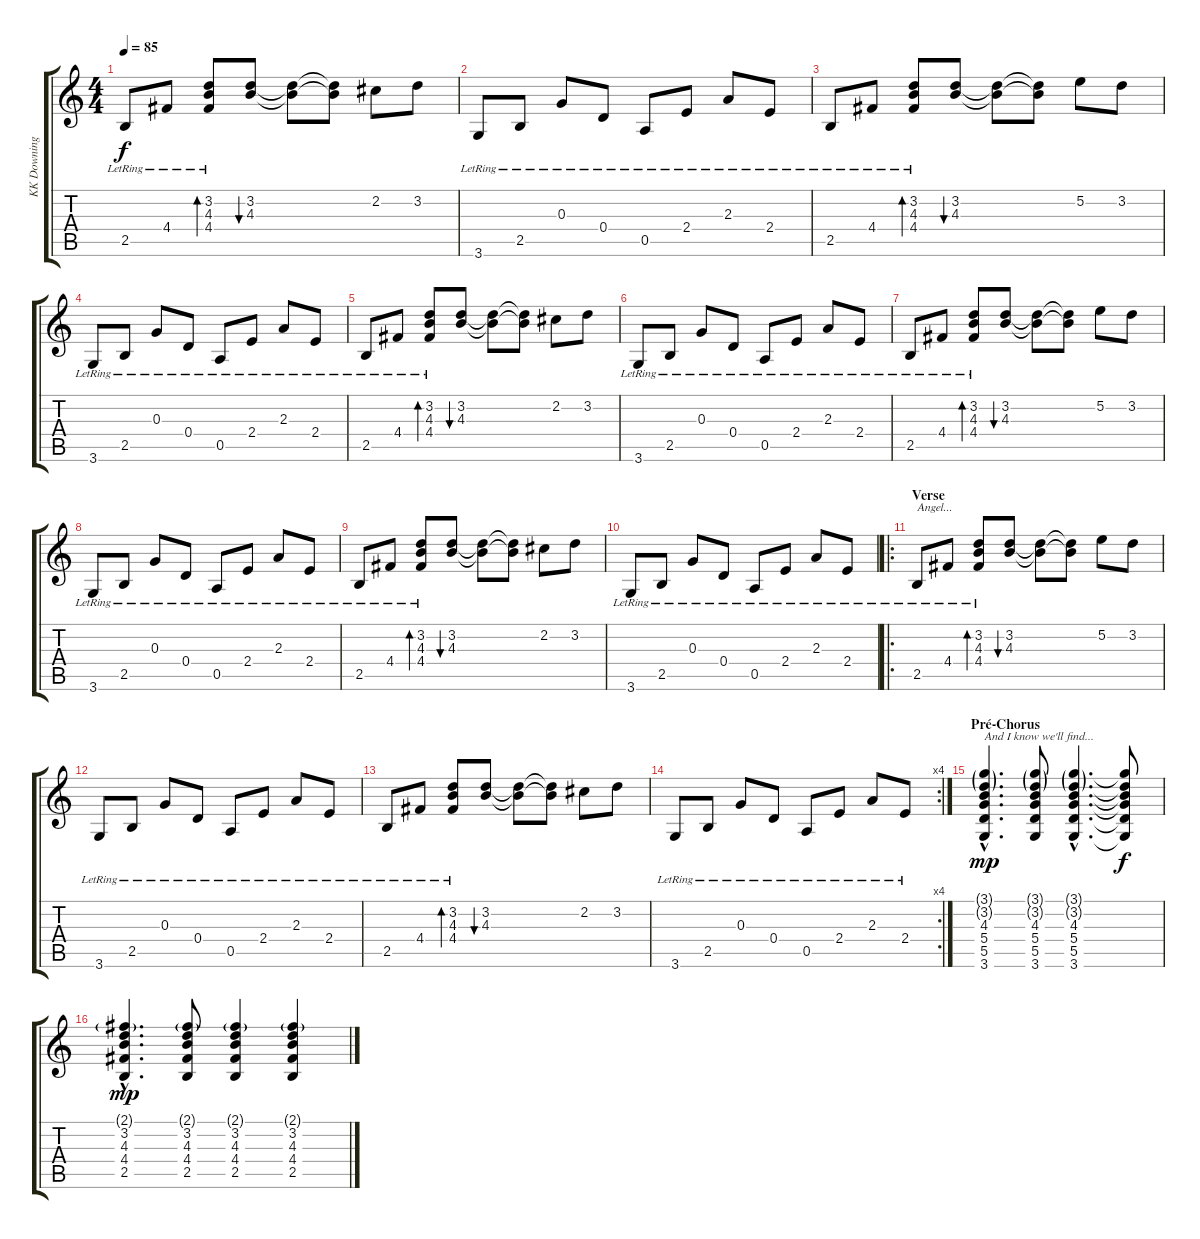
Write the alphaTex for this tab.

\track ("KK Downing" "KK Downing") {instrument acousticguitarsteel}
\staff {score tabs}
\tuning (E4 B3 G3 D3 A2 E2) {hide}
\ts (4 4)
\tempo 85
\clef g2
\ks c
2.5{lr}.8{dy f instrument acousticguitarsteel} 4.4{lr}.8 (3.2 4.3 4.4{lr}).8{bd 240} (3.2 4.3).8{bu 240} (3.2{t} 4.3{t}).8 (3.2{t} 4.3{t}).8 2.2.8 3.2.8 |
3.6{lr}.8 2.5{lr}.8 0.3{lr}.8 0.4{lr}.8 0.5{lr}.8 2.4{lr}.8 2.3{lr}.8 2.4{lr}.8 |
2.5{lr}.8 4.4{lr}.8 (3.2 4.3 4.4{lr}).8{bd 240} (3.2 4.3).8{bu 240} (3.2{t} 4.3{t}).8 (3.2{t} 4.3{t}).8 5.2.8 3.2.8 |
3.6{lr}.8 2.5{lr}.8 0.3{lr}.8 0.4{lr}.8 0.5{lr}.8 2.4{lr}.8 2.3{lr}.8 2.4{lr}.8 |
2.5{lr}.8 4.4{lr}.8 (3.2 4.3 4.4{lr}).8{bd 240} (3.2 4.3).8{bu 240} (3.2{t} 4.3{t}).8 (3.2{t} 4.3{t}).8 2.2.8 3.2.8 |
3.6{lr}.8 2.5{lr}.8 0.3{lr}.8 0.4{lr}.8 0.5{lr}.8 2.4{lr}.8 2.3{lr}.8 2.4{lr}.8 |
2.5{lr}.8 4.4{lr}.8 (3.2 4.3 4.4{lr}).8{bd 240} (3.2 4.3).8{bu 240} (3.2{t} 4.3{t}).8 (3.2{t} 4.3{t}).8 5.2.8 3.2.8 |
3.6{lr}.8 2.5{lr}.8 0.3{lr}.8 0.4{lr}.8 0.5{lr}.8 2.4{lr}.8 2.3{lr}.8 2.4{lr}.8 |
2.5{lr}.8 4.4{lr}.8 (3.2 4.3 4.4{lr}).8{bd 240} (3.2 4.3).8{bu 240} (3.2{t} 4.3{t}).8 (3.2{t} 4.3{t}).8 2.2.8 3.2.8 |
3.6{lr}.8 2.5{lr}.8 0.3{lr}.8 0.4{lr}.8 0.5{lr}.8 2.4{lr}.8 2.3{lr}.8 2.4{lr}.8 |
\ro
\section ("" "Verse")
2.5{lr}.8{txt "Angel..."} 4.4{lr}.8 (3.2 4.3 4.4{lr}).8{bd 240} (3.2 4.3).8{bu 240} (3.2{t} 4.3{t}).8 (3.2{t} 4.3{t}).8 5.2.8 3.2.8 |
3.6{lr}.8 2.5{lr}.8 0.3{lr}.8 0.4{lr}.8 0.5{lr}.8 2.4{lr}.8 2.3{lr}.8 2.4{lr}.8 |
2.5{lr}.8 4.4{lr}.8 (3.2 4.3 4.4{lr}).8{bd 240} (3.2 4.3).8{bu 240} (3.2{t} 4.3{t}).8 (3.2{t} 4.3{t}).8 2.2.8 3.2.8 |
\rc 4
3.6{lr}.8 2.5{lr}.8 0.3{lr}.8 0.4{lr}.8 0.5{lr}.8 2.4{lr}.8 2.3{lr}.8 2.4{lr}.8 |
\section ("" "Pré-Chorus")
(3.1{g hac} 3.2{g hac} 4.3{hac} 5.4{hac} 5.5{hac} 3.6{hac}).4{d txt "And I know we'll find..." dy mp} (3.1{g} 3.2{g} 4.3 5.4 5.5 3.6).8 (3.1{g hac} 3.2{g hac} 4.3{hac} 5.4{hac} 5.5{hac} 3.6{hac}).4{d} (3.1{t} 3.2{t} 4.3{t} 5.4{t} 5.5{t} 3.6{t}).8{dy f} |
(2.1{g hac} 3.2{hac} 4.3{hac} 4.4{hac} 2.5{hac}).4{d dy mp} (2.1{g} 3.2 4.3 4.4 2.5).8 (2.1{g} 3.2 4.3 4.4 2.5).4 (2.1{g} 3.2 4.3 4.4 2.5).4
